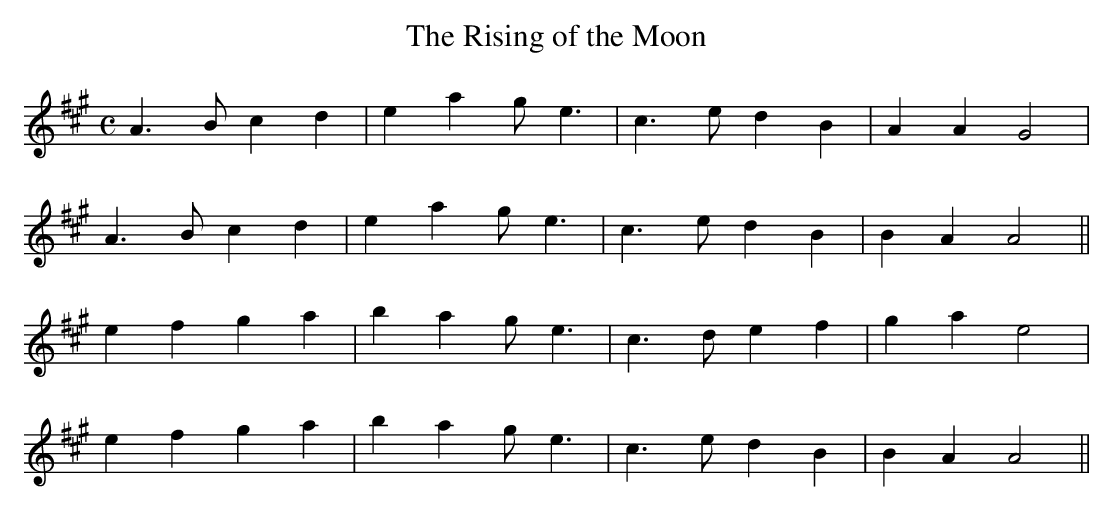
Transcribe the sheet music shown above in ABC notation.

X:1
T: The Rising of the Moon
M: C
L: 1/8
K: A
A3 B c2 d2|e2 a2 g e3|">"c3 e d2 B2|A2 A2 G4|
A3 B c2 d2|e2 a2 g e3|">"c3 e d2 B2|B2 A2 A4||
e2 f2 g2 a2|b2 a2 g e3|c3 d e2 f2|g2 a2 e4|
e2 f2 g2 a2|b2 a2 g e3|c3 e d2 B2|B2 A2 A4||
